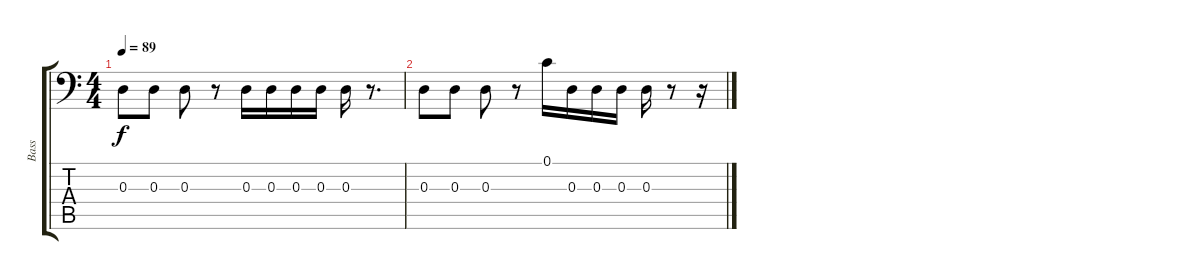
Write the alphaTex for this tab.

\track ("Bass" "Bass") {instrument electricbasspick}
\staff {score tabs}
\tuning (C3 G2 D2 A1 E1 B0) {hide}
\ts (4 4)
\tempo 89
\clef f4
\ks c
0.3.8{dy f volume 0} 0.3.8 0.3.8 r.8 0.3.16 0.3.16 0.3.16 0.3.16 0.3.16 r.8{d} |
0.3.8 0.3.8 0.3.8 r.8 0.1.16 0.3.16 0.3.16 0.3.16 0.3.16 r.8 r.16
